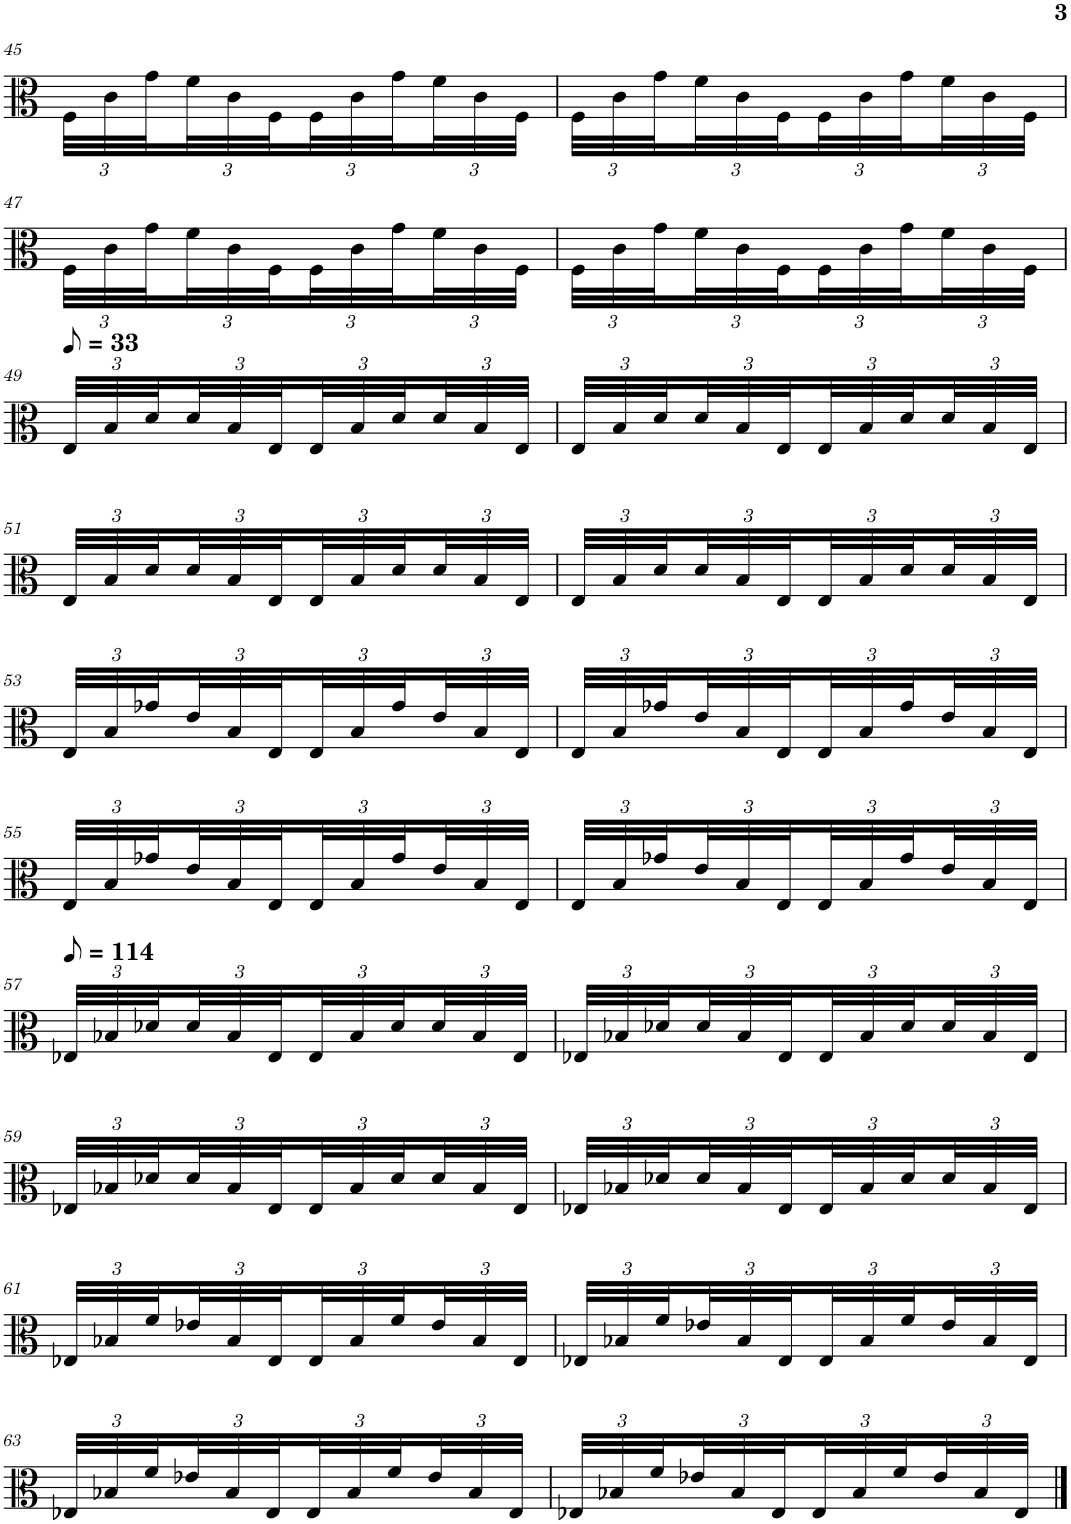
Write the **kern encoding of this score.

**kern
*part1
*staff1
*I"Viola
*I'Vla.
!!LO:PB:g=z
*clefC3
*k[]
*M1/4
*Xbrackettup
=45
48F\LLL
48c\
48g\
48f\
48c\
48F\
48F\
48c\
48g\
48f\
48c\
48F\JJJ
=46
48F\LLL
48c\
48g\
48f\
48c\
48F\
48F\
48c\
48g\
48f\
48c\
48F\JJJ
!!LO:LB:g=z
=47
48F\LLL
48c\
48g\
48f\
48c\
48F\
48F\
48c\
48g\
48f\
48c\
48F\JJJ
=48
48F\LLL
48c\
48g\
48f\
48c\
48F\
48F\
48c\
48g\
48f\
48c\
48F\JJJ
!!LO:LB:g=z
=49
*MM17
48E/LLL
48B/
48d/
48d/
48B/
48E/
48E/
48B/
48d/
48d/
48B/
48E/JJJ
=50
48E/LLL
48B/
48d/
48d/
48B/
48E/
48E/
48B/
48d/
48d/
48B/
48E/JJJ
!!LO:LB:g=z
=51
48E/LLL
48B/
48d/
48d/
48B/
48E/
48E/
48B/
48d/
48d/
48B/
48E/JJJ
=52
48E/LLL
48B/
48d/
48d/
48B/
48E/
48E/
48B/
48d/
48d/
48B/
48E/JJJ
!!LO:LB:g=z
=53
48E/LLL
48B/
48g-X/
48e/
48B/
48E/
48E/
48B/
48g-/
48e/
48B/
48E/JJJ
=54
48E/LLL
48B/
48g-X/
48e/
48B/
48E/
48E/
48B/
48g-/
48e/
48B/
48E/JJJ
!!LO:LB:g=z
=55
48E/LLL
48B/
48g-X/
48e/
48B/
48E/
48E/
48B/
48g-/
48e/
48B/
48E/JJJ
=56
48E/LLL
48B/
48g-X/
48e/
48B/
48E/
48E/
48B/
48g-/
48e/
48B/
48E/JJJ
!!LO:LB:g=z
=57
*MM57
48E-X/LLL
48B-X/
48d-X/
48d-/
48B-/
48E-/
48E-/
48B-/
48d-/
48d-/
48B-/
48E-/JJJ
=58
48E-X/LLL
48B-X/
48d-X/
48d-/
48B-/
48E-/
48E-/
48B-/
48d-/
48d-/
48B-/
48E-/JJJ
!!LO:LB:g=z
=59
48E-X/LLL
48B-X/
48d-X/
48d-/
48B-/
48E-/
48E-/
48B-/
48d-/
48d-/
48B-/
48E-/JJJ
=60
48E-X/LLL
48B-X/
48d-X/
48d-/
48B-/
48E-/
48E-/
48B-/
48d-/
48d-/
48B-/
48E-/JJJ
!!LO:LB:g=z
=61
48E-X/LLL
48B-X/
48f/
48e-X/
48B-/
48E-/
48E-/
48B-/
48f/
48e-/
48B-/
48E-/JJJ
=62
48E-X/LLL
48B-X/
48f/
48e-X/
48B-/
48E-/
48E-/
48B-/
48f/
48e-/
48B-/
48E-/JJJ
!!LO:LB:g=z
=63
48E-X/LLL
48B-X/
48f/
48e-X/
48B-/
48E-/
48E-/
48B-/
48f/
48e-/
48B-/
48E-/JJJ
=64
48E-X/LLL
48B-X/
48f/
48e-X/
48B-/
48E-/
48E-/
48B-/
48f/
48e-/
48B-/
48E-/JJJ
==
*-
